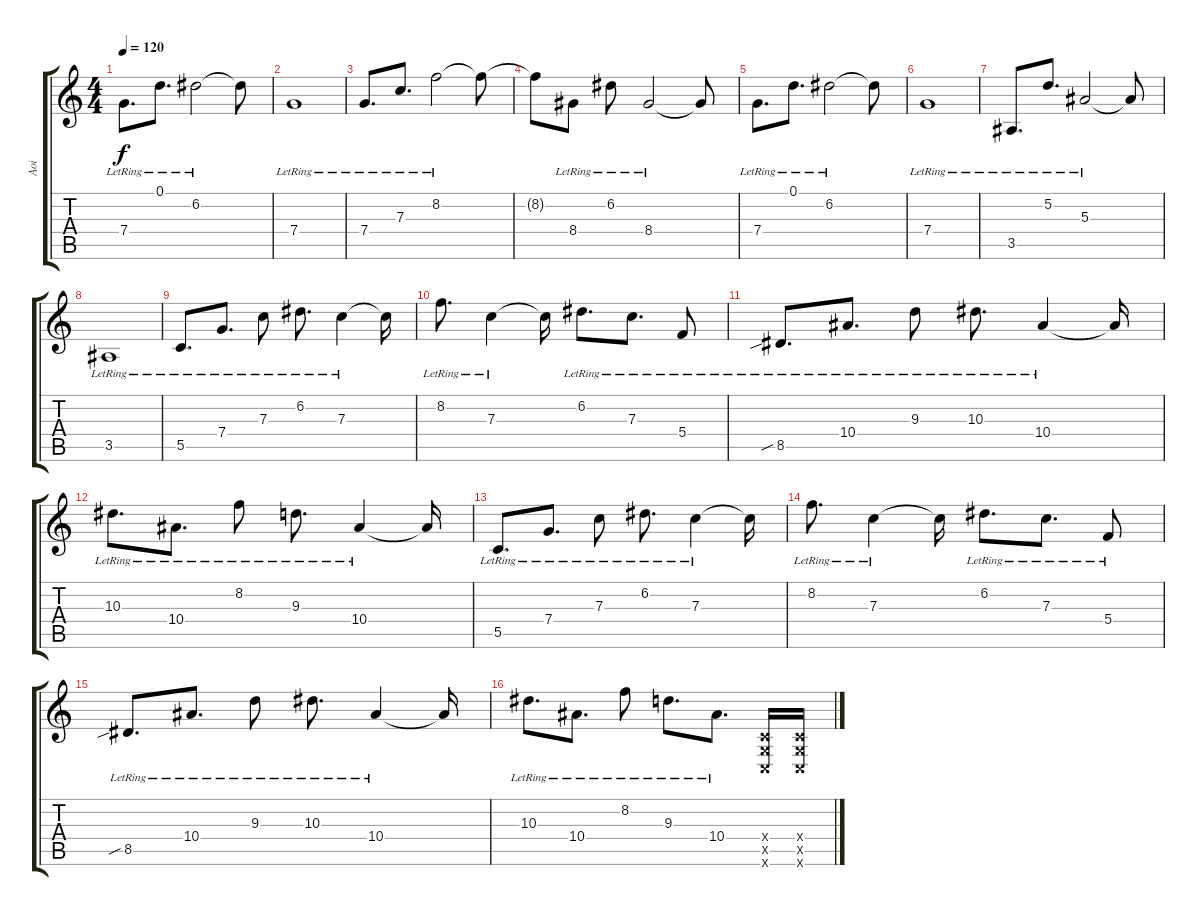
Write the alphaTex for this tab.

\track ("Aoi" "Aoi") {instrument electricguitarclean}
\staff {score tabs}
\tuning (D4 A3 F3 C3 G2 C2) {hide}
\ts (4 4)
\tempo 120
\clef g2
\ks c
7.4{lr}.8{d dy f} 0.1{lr}.8{d} 6.2{lr}.2 6.2{t}.8 |
7.4{lr}.1 |
7.4{lr}.8{d} 7.3{lr}.8{d} 8.2{lr}.2 8.2{t}.8 |
8.2{t}.8 8.4{lr}.8 6.2{lr}.8 8.4{lr}.2 8.4{t}.8 |
7.4{lr}.8{d} 0.1{lr}.8{d} 6.2{lr}.2 6.2{t}.8 |
7.4{lr}.1 |
3.5{lr}.8{d} 5.2{lr}.8{d} 5.3{lr}.2 5.3{t}.8 |
3.5{lr}.1 |
5.5{lr}.8{d} 7.4{lr}.8{d} 7.3{lr}.8 6.2{lr}.8{d} 7.3{lr}.4 7.3{t}.16 |
8.2{lr}.8{d} 7.3{lr}.4 7.3{t}.16 6.2{lr}.8{d} 7.3{lr}.8{d} 5.4{lr}.8 |
8.5{sib lr}.8{d} 10.4{lr}.8{d} 9.3{lr}.8 10.3{lr}.8{d} 10.4{lr}.4 10.4{t}.16 |
10.3{lr}.8{d} 10.4{lr}.8{d} 8.2{lr}.8 9.3{lr}.8{d} 10.4{lr}.4 10.4{t}.16 |
5.5{lr}.8{d} 7.4{lr}.8{d} 7.3{lr}.8 6.2{lr}.8{d} 7.3{lr}.4 7.3{t}.16 |
8.2{lr}.8{d} 7.3{lr}.4 7.3{t}.16 6.2{lr}.8{d} 7.3{lr}.8{d} 5.4{lr}.8 |
8.5{sib lr}.8{d} 10.4{lr}.8{d} 9.3{lr}.8 10.3{lr}.8{d} 10.4{lr}.4 10.4{t}.16 |
10.3{lr}.8{d} 10.4{lr}.8{d} 8.2{lr}.8 9.3{lr}.8{d} 10.4{lr}.8{d} (0.4{x} 0.5{x} 0.6{x}).16{instrument overdrivenguitar} (0.4{x} 0.5{x} 0.6{x}).16
